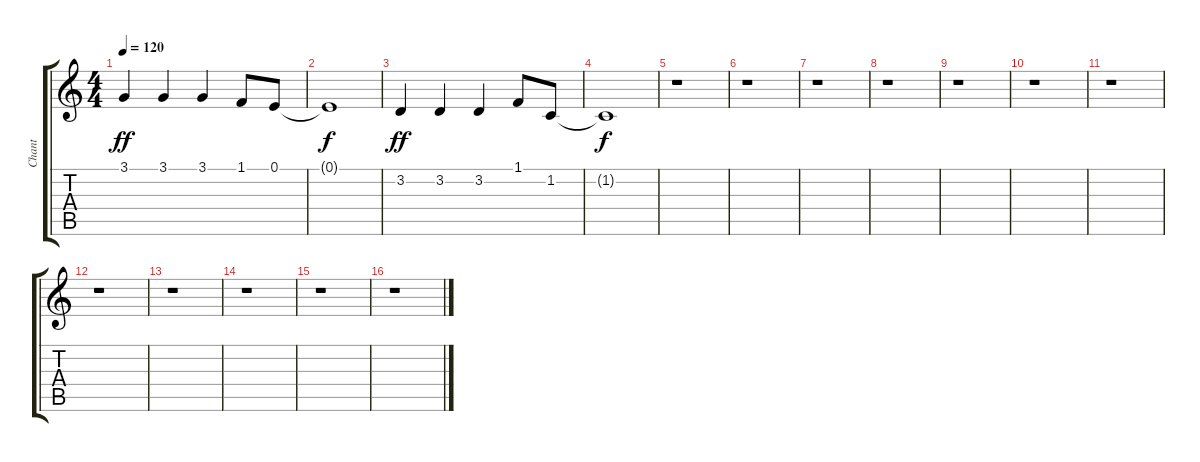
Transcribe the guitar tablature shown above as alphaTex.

\track ("Chant" "Chant") {instrument lead2sawtooth}
\staff {score tabs}
\tuning (E4 B3 G3 D3 A2 E2) {hide}
\ts (4 4)
\tempo 120
\clef g2
\ks c
3.1.4{dy ff} 3.1.4 3.1.4 1.1.8 0.1.8 |
0.1{t}.1{dy f} |
3.2.4{dy ff} 3.2.4 3.2.4 1.1.8 1.2.8 |
1.2{t}.1{dy f} |
r.1 |
r.1 |
r.1 |
r.1 |
r.1 |
r.1 |
r.1 |
r.1 |
r.1 |
r.1 |
r.1 |
r.1
